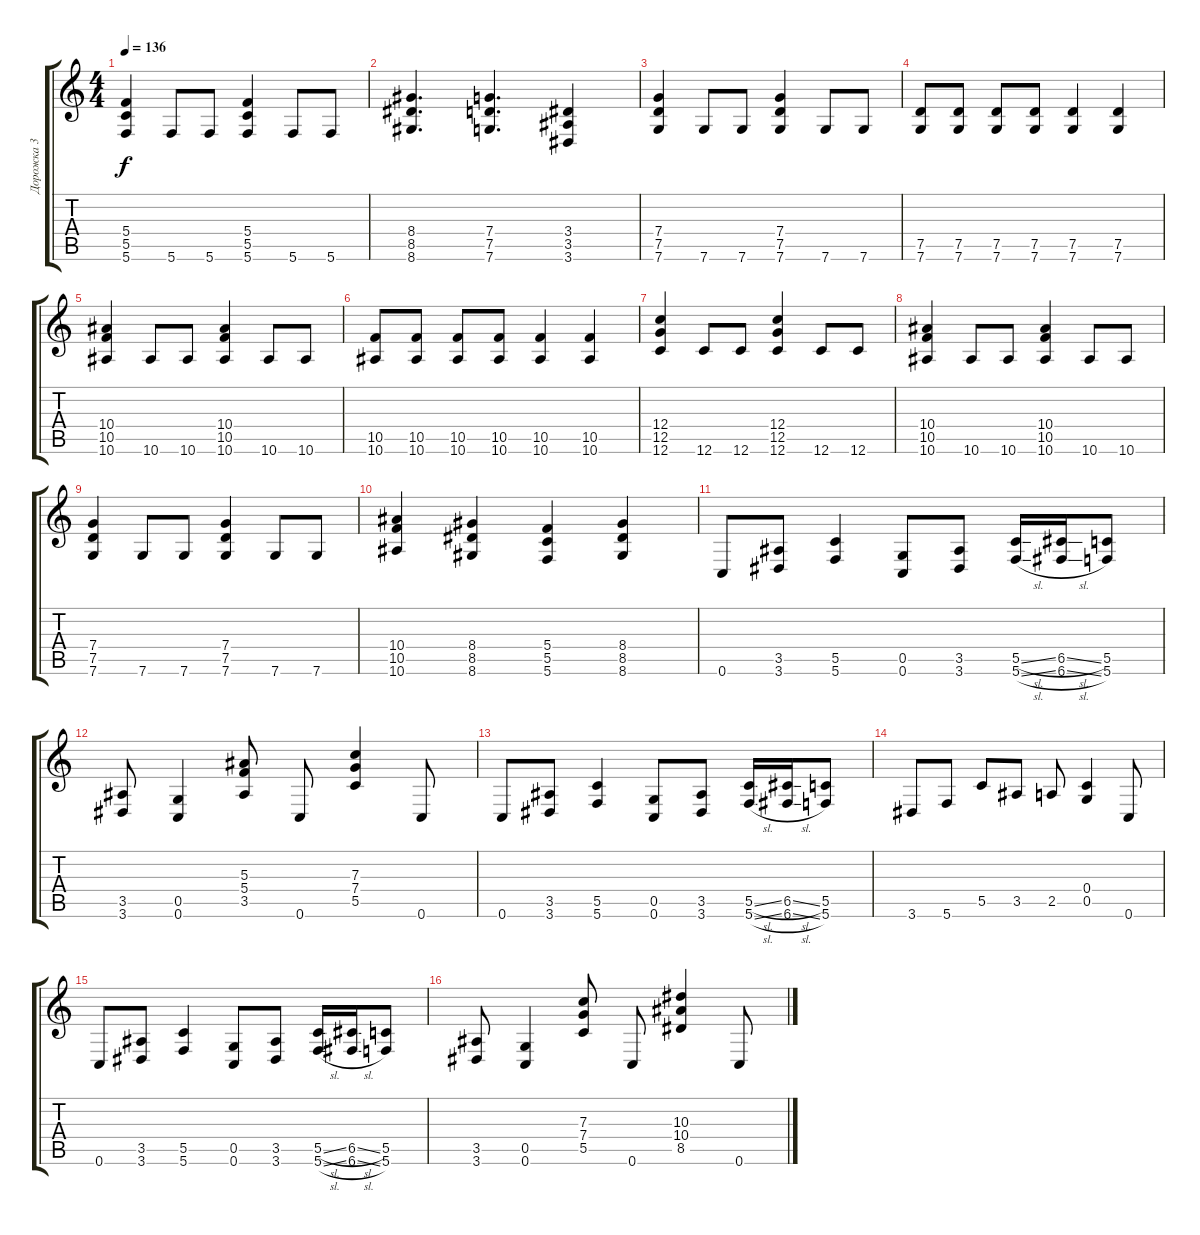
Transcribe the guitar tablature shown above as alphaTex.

\track ("Дорожка 3" "Дорожка 3") {instrument distortionguitar}
\staff {score tabs}
\tuning (D4 A3 F3 C3 G2 C2) {hide}
\ts (4 4)
\tempo 136
\clef g2
\ks c
(5.4 5.5 5.6).4{dy f} 5.6.8 5.6.8 (5.4 5.5 5.6).4 5.6.8 5.6.8 |
(8.4 8.5 8.6).4{d} (7.4 7.5 7.6).4{d} (3.4 3.5 3.6).4 |
(7.4 7.5 7.6).4 7.6.8 7.6.8 (7.4 7.5 7.6).4 7.6.8 7.6.8 |
(7.5 7.6).8 (7.5 7.6).8 (7.5 7.6).8 (7.5 7.6).8 (7.5 7.6).4 (7.5 7.6).4 |
(10.4 10.5 10.6).4 10.6.8 10.6.8 (10.4 10.5 10.6).4 10.6.8 10.6.8 |
(10.5 10.6).8 (10.5 10.6).8 (10.5 10.6).8 (10.5 10.6).8 (10.5 10.6).4 (10.5 10.6).4 |
(12.4 12.5 12.6).4 12.6.8 12.6.8 (12.4 12.5 12.6).4 12.6.8 12.6.8 |
(10.4 10.5 10.6).4 10.6.8 10.6.8 (10.4 10.5 10.6).4 10.6.8 10.6.8 |
(7.4 7.5 7.6).4 7.6.8 7.6.8 (7.4 7.5 7.6).4 7.6.8 7.6.8 |
(10.4 10.5 10.6).4 (8.4 8.5 8.6).4 (5.4 5.5 5.6).4 (8.4 8.5 8.6).4 |
0.6.8{balance 8} (3.5 3.6).8 (5.5 5.6).4 (0.5 0.6).8 (3.5 3.6).8 (5.5{sl} 5.6{sl}).16 (6.5{sl} 6.6{sl}).16 (5.5 5.6).8 |
(3.5 3.6).8 (0.5 0.6).4 (5.3 5.4 3.5).8 0.6.8 (7.3 7.4 5.5).4 0.6.8 |
0.6.8 (3.5 3.6).8 (5.5 5.6).4 (0.5 0.6).8 (3.5 3.6).8 (5.5{sl} 5.6{sl}).16 (6.5{sl} 6.6{sl}).16 (5.5 5.6).8 |
3.6.8 5.6.8 5.5.8 3.5.8 2.5.8 (0.4 0.5).4 0.6.8 |
0.6.8{balance 16} (3.5 3.6).8 (5.5 5.6).4 (0.5 0.6).8 (3.5 3.6).8 (5.5{sl} 5.6{sl}).16 (6.5{sl} 6.6{sl}).16 (5.5 5.6).8 |
(3.5 3.6).8 (0.5 0.6).4 (7.3 7.4 5.5).8 0.6.8 (10.3 10.4 8.5).4 0.6.8
